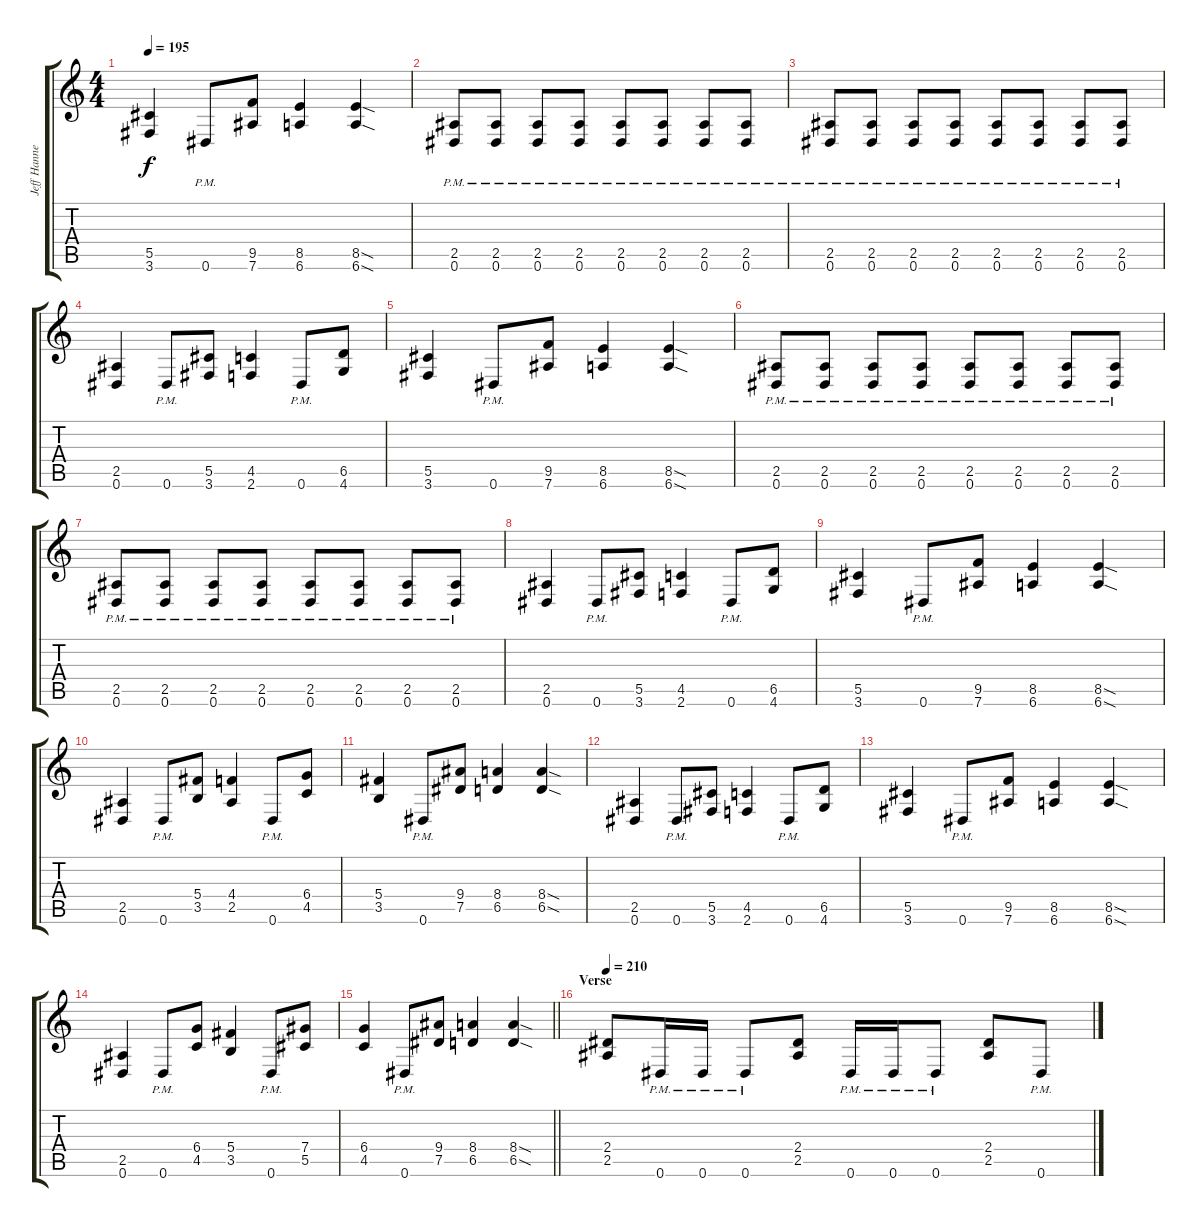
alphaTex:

\track ("Jeff Hanneman" "Jeff Hanne") {instrument distortionguitar}
\staff {score tabs}
\tuning (Eb4 Bb3 Gb3 Db3 Ab2 Eb2) {hide}
\ts (4 4)
\tempo 195
\clef g2
\ks c
(5.5 3.6).4{dy f} 0.6{pm}.8 (9.5 7.6).8 (8.5 6.6).4 (8.5{sod} 6.6{sod}).4 |
(2.5{pm} 0.6{pm}).8 (2.5{pm} 0.6{pm}).8 (2.5{pm} 0.6{pm}).8 (2.5{pm} 0.6{pm}).8 (2.5{pm} 0.6{pm}).8 (2.5{pm} 0.6{pm}).8 (2.5{pm} 0.6{pm}).8 (2.5{pm} 0.6{pm}).8 |
(2.5{pm} 0.6{pm}).8 (2.5{pm} 0.6{pm}).8 (2.5{pm} 0.6{pm}).8 (2.5{pm} 0.6{pm}).8 (2.5{pm} 0.6{pm}).8 (2.5{pm} 0.6{pm}).8 (2.5{pm} 0.6{pm}).8 (2.5{pm} 0.6{pm}).8 |
(2.5 0.6).4 0.6{pm}.8 (5.5 3.6).8 (4.5 2.6).4 0.6{pm}.8 (6.5 4.6).8 |
(5.5 3.6).4 0.6{pm}.8 (9.5 7.6).8 (8.5 6.6).4 (8.5{sod} 6.6{sod}).4 |
(2.5{pm} 0.6{pm}).8 (2.5{pm} 0.6{pm}).8 (2.5{pm} 0.6{pm}).8 (2.5{pm} 0.6{pm}).8 (2.5{pm} 0.6{pm}).8 (2.5{pm} 0.6{pm}).8 (2.5{pm} 0.6{pm}).8 (2.5{pm} 0.6{pm}).8 |
(2.5{pm} 0.6{pm}).8 (2.5{pm} 0.6{pm}).8 (2.5{pm} 0.6{pm}).8 (2.5{pm} 0.6{pm}).8 (2.5{pm} 0.6{pm}).8 (2.5{pm} 0.6{pm}).8 (2.5{pm} 0.6{pm}).8 (2.5{pm} 0.6{pm}).8 |
(2.5 0.6).4 0.6{pm}.8 (5.5 3.6).8 (4.5 2.6).4 0.6{pm}.8 (6.5 4.6).8 |
(5.5 3.6).4 0.6{pm}.8 (9.5 7.6).8 (8.5 6.6).4 (8.5{sod} 6.6{sod}).4 |
(2.5 0.6).4 0.6{pm}.8 (5.4 3.5).8 (4.4 2.5).4 0.6{pm}.8 (6.4 4.5).8 |
(5.4 3.5).4 0.6{pm}.8 (9.4 7.5).8 (8.4 6.5).4 (8.4{sod} 6.5{sod}).4 |
(2.5 0.6).4 0.6{pm}.8 (5.5 3.6).8 (4.5 2.6).4 0.6{pm}.8 (6.5 4.6).8 |
(5.5 3.6).4 0.6{pm}.8 (9.5 7.6).8 (8.5 6.6).4 (8.5{sod} 6.6{sod}).4 |
(2.5 0.6).4 0.6{pm}.8 (6.4 4.5).8 (5.4 3.5).4 0.6{pm}.8 (7.4 5.5).8 |
\barLineRight lightlight
(6.4 4.5).4 0.6{pm}.8 (9.4 7.5).8 (8.4 6.5).4 (8.4{sod} 6.5{sod}).4 |
\section ("" "Verse")
\tempo 210
(2.4 2.5).8 0.6{pm}.16 0.6{pm}.16 0.6{pm}.8 (2.4 2.5).8 0.6{pm}.16 0.6{pm}.16 0.6{pm}.8 (2.4 2.5).8 0.6{pm}.8
